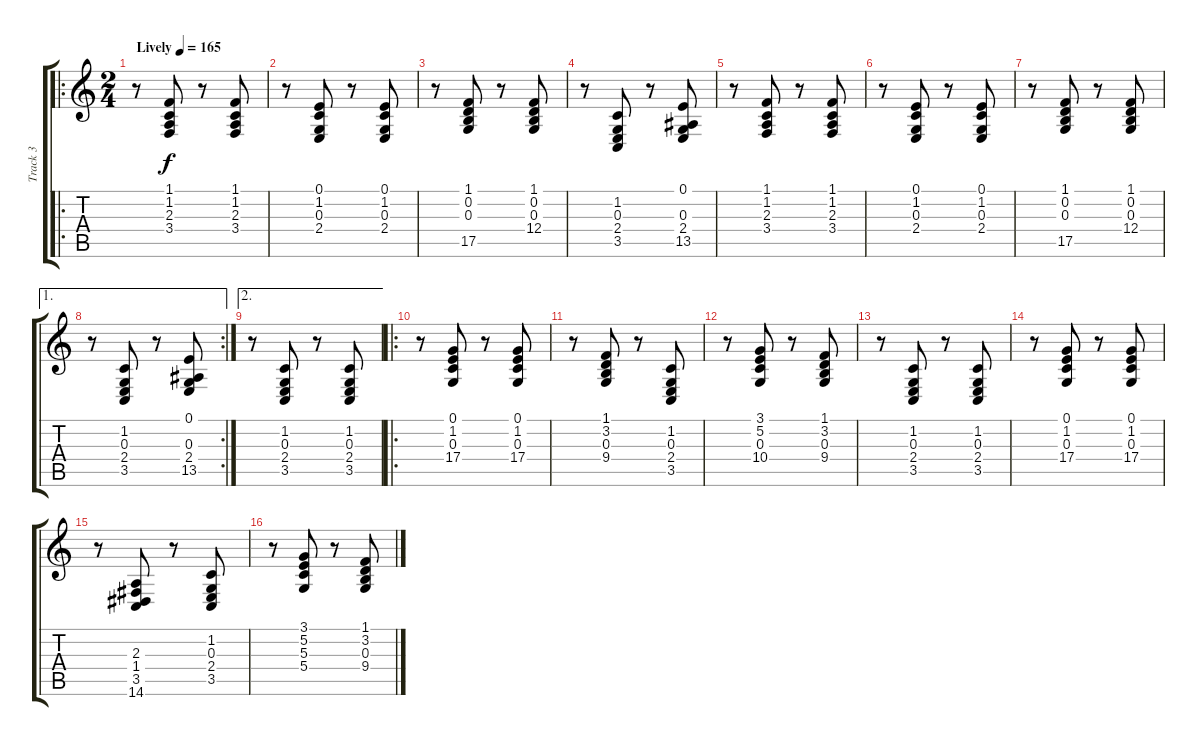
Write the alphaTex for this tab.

\track ("Track 3" "Track 3") {instrument accordion}
\staff {score tabs}
\tuning (E4 B3 G3 D3 A2 E2) {hide}
\ro
\ts (2 4)
\tempo (165 "Lively")
\clef g2
\ks c
r.8{dy f instrument accordion} (1.1 1.2 2.3 3.4).8 r.8 (1.1 1.2 2.3 3.4).8 |
r.8 (0.1 1.2 0.3 2.4).8 r.8 (0.1 1.2 0.3 2.4).8 |
r.8 (1.1 0.2 0.3 17.5).8 r.8 (1.1 0.2 0.3 12.4).8 |
r.8 (1.2 0.3 2.4 3.5).8 r.8 (0.1 0.3 2.4 13.5).8 |
r.8 (1.1 1.2 2.3 3.4).8 r.8 (1.1 1.2 2.3 3.4).8 |
r.8 (0.1 1.2 0.3 2.4).8 r.8 (0.1 1.2 0.3 2.4).8 |
r.8 (1.1 0.2 0.3 17.5).8 r.8 (1.1 0.2 0.3 12.4).8 |
\ae 1
\rc 2
r.8 (1.2 0.3 2.4 3.5).8 r.8 (0.1 0.3 2.4 13.5).8 |
\ae 2
r.8 (1.2 0.3 2.4 3.5).8 r.8 (1.2 0.3 2.4 3.5).8 |
\ro
r.8 (0.1 1.2 0.3 17.4).8 r.8 (0.1 1.2 0.3 17.4).8 |
r.8 (1.1 3.2 0.3 9.4).8 r.8 (1.2 0.3 2.4 3.5).8 |
r.8 (3.1 5.2 0.3 10.4).8 r.8 (1.1 3.2 0.3 9.4).8 |
r.8 (1.2 0.3 2.4 3.5).8 r.8 (1.2 0.3 2.4 3.5).8 |
r.8 (0.1 1.2 0.3 17.4).8 r.8 (0.1 1.2 0.3 17.4).8 |
r.8 (2.3 1.4 3.5 14.6).8 r.8 (1.2 0.3 2.4 3.5).8 |
r.8 (3.1 5.2 5.3 5.4).8 r.8 (1.1 3.2 0.3 9.4).8
